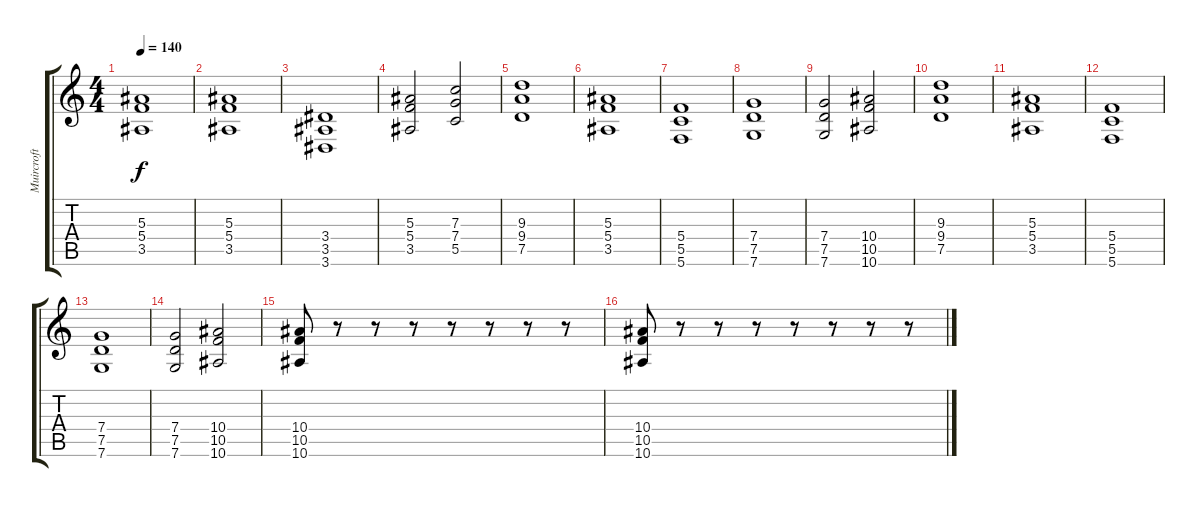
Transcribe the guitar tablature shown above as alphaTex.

\track ("Muircroft" "Muircroft") {instrument distortionguitar}
\staff {score tabs}
\tuning (D4 A3 F3 C3 G2 C2) {hide}
\ts (4 4)
\tempo 140
\clef g2
\ks c
(5.3 5.4 3.5).1{dy f} |
(5.3 5.4 3.5).1 |
(3.4 3.5 3.6).1 |
(5.3 5.4 3.5).2 (7.3 7.4 5.5).2 |
(9.3 9.4 7.5).1 |
(5.3 5.4 3.5).1 |
(5.4 5.5 5.6).1 |
(7.4 7.5 7.6).1 |
(7.4 7.5 7.6).2 (10.4 10.5 10.6).2 |
(9.3 9.4 7.5).1 |
(5.3 5.4 3.5).1 |
(5.4 5.5 5.6).1 |
(7.4 7.5 7.6).1 |
(7.4 7.5 7.6).2 (10.4 10.5 10.6).2 |
(10.4 10.5 10.6).8 r.8 r.8 r.8 r.8 r.8 r.8 r.8 |
(10.4 10.5 10.6).8 r.8 r.8 r.8 r.8 r.8 r.8 r.8
